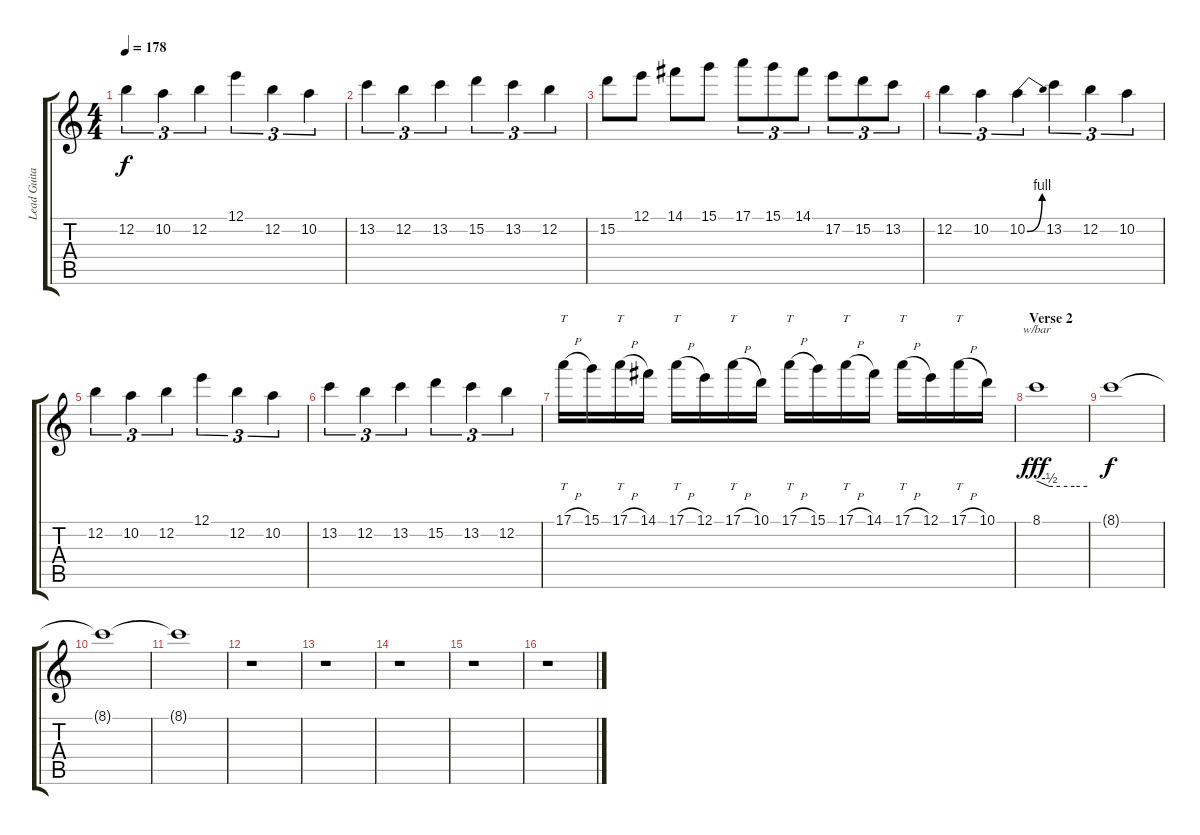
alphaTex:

\track ("Lead Guitar 1" "Lead Guita") {instrument overdrivenguitar}
\staff {score tabs}
\tuning (E4 B3 G3 D3 A2 E2) {hide}
\ts (4 4)
\tempo 178
\clef g2
\ks c
12.2.4{tu (3 2) dy f} 10.2.4{tu (3 2)} 12.2.4{tu (3 2)} 12.1.4{tu (3 2)} 12.2.4{tu (3 2)} 10.2.4{tu (3 2)} |
13.2.4{tu (3 2)} 12.2.4{tu (3 2)} 13.2.4{tu (3 2)} 15.2.4{tu (3 2)} 13.2.4{tu (3 2)} 12.2.4{tu (3 2)} |
15.2.8 12.1.8 14.1.8 15.1.8 17.1.8{tu (3 2)} 15.1.8{tu (3 2)} 14.1.8{tu (3 2)} 17.2.8{tu (3 2)} 15.2.8{tu (3 2)} 13.2.8{tu (3 2)} |
12.2.4{tu (3 2)} 10.2.4{tu (3 2)} 10.2{be (bend 0 0 60 4)}.4{tu (3 2)} 13.2.4{tu (3 2)} 12.2.4{tu (3 2)} 10.2.4{tu (3 2)} |
12.2.4{tu (3 2)} 10.2.4{tu (3 2)} 12.2.4{tu (3 2)} 12.1.4{tu (3 2)} 12.2.4{tu (3 2)} 10.2.4{tu (3 2)} |
13.2.4{tu (3 2)} 12.2.4{tu (3 2)} 13.2.4{tu (3 2)} 15.2.4{tu (3 2)} 13.2.4{tu (3 2)} 12.2.4{tu (3 2)} |
17.1{h}.16{tt} 15.1.16 17.1{h}.16{tt} 14.1.16 17.1{h}.16{tt} 12.1.16 17.1{h}.16{tt} 10.1.16 17.1{h}.16{tt} 15.1.16 17.1{h}.16{tt} 14.1.16 17.1{h}.16{tt} 12.1.16 17.1{h}.16{tt} 10.1.16 |
\section ("" "Verse 2")
8.1.1{tbe (custom default 0 0 15 -2 45 -2 60 -2) dy fff volume 0} |
8.1{t}.1{dy f} |
8.1{t}.1 |
8.1{t}.1 |
r.1 |
r.1 |
r.1 |
r.1 |
r.1
